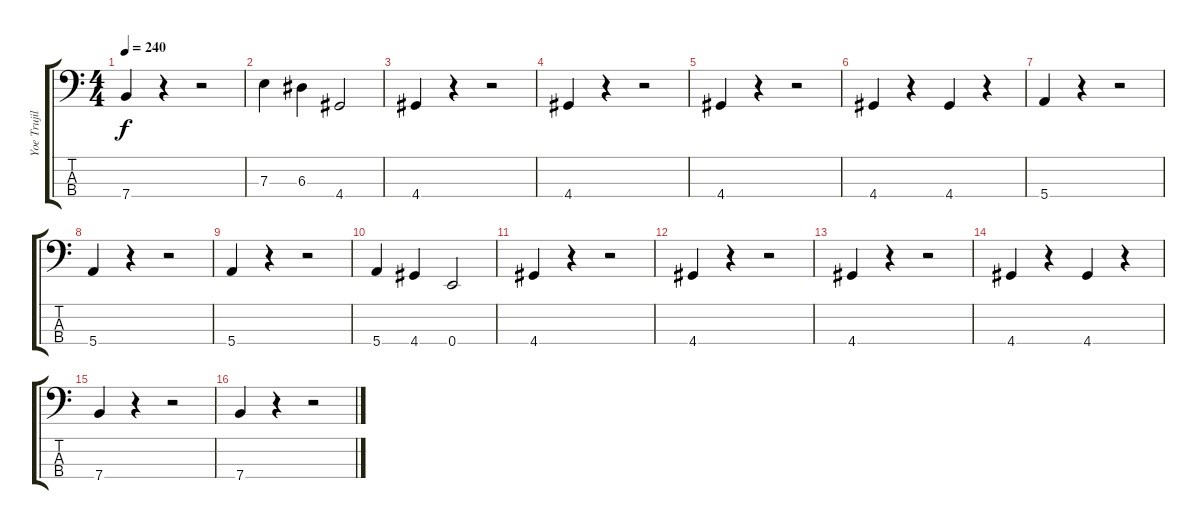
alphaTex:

\track ("Yoe Trujilo" "Yoe Trujil") {instrument slapbass1}
\staff {score tabs}
\tuning (G2 D2 A1 E1) {hide}
\ts (4 4)
\tempo 240
\clef f4
\ks c
7.4.4{dy f} r.4 r.2 |
7.3.4 6.3.4 4.4.2 |
4.4.4 r.4 r.2 |
4.4.4 r.4 r.2 |
4.4.4 r.4 r.2 |
4.4.4 r.4 4.4.4 r.4 |
5.4.4 r.4 r.2 |
5.4.4 r.4 r.2 |
5.4.4 r.4 r.2 |
5.4.4 4.4.4 0.4.2 |
4.4.4 r.4 r.2 |
4.4.4 r.4 r.2 |
4.4.4 r.4 r.2 |
4.4.4 r.4 4.4.4 r.4 |
7.4.4 r.4 r.2 |
7.4.4 r.4 r.2
